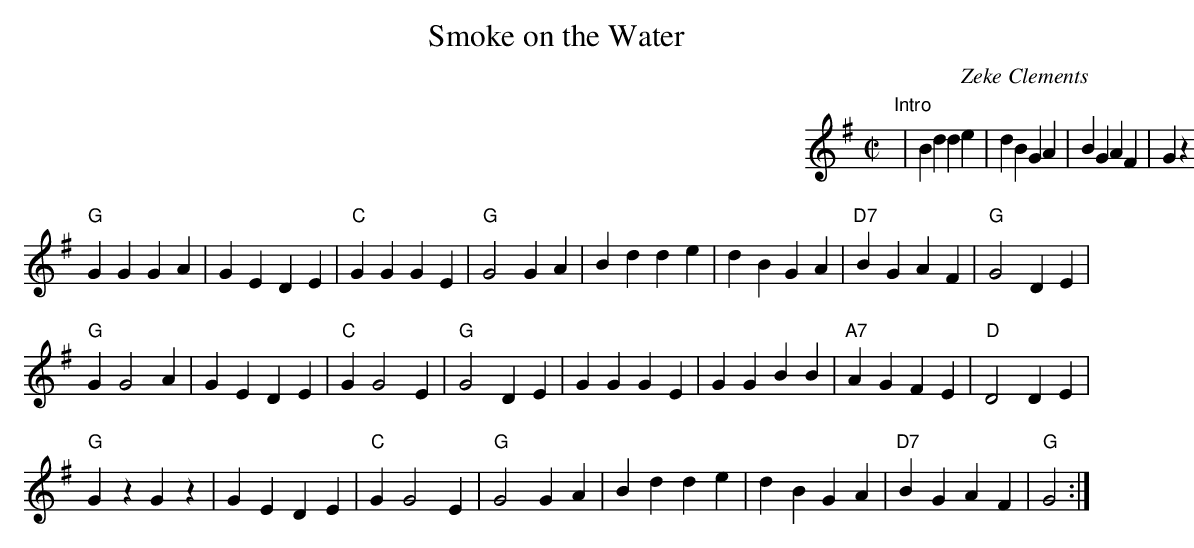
X:1
T: Smoke on the Water
C: Zeke Clements
M: C|
K: G
"Intro"|\
B2d2 d2e2| d2B2 G2A2| B2G2 A2F2| G2z2|
|: D2E2| "G"G2G2 G2A2| G2E2 D2E2| "C"G2G2 G2E2| "G"G4 D2E2| \
         G2G2 G2E2| G2G2 B2B2| "A7"A2G2 F2E2| "D7"D4 D2E2|
      "G"G2G2 G2A2| G2E2 D2E2| "C"G2G2 G2E2| "G"G4 G2A2| \
         B2d2 d2e2| d2B2 G2A2| "D7"B2G2 A2F2| "G"G4 D2E2|
      "G"G2 G4 A2| G2E2 D2E2| "C"G2 G4 E2| "G"G4 D2E2| \
         G2G2 G2E2| G2G2 B2B2| "A7"A2G2 F2E2| "D"D4 D2E2|
      "G"G2z2 G2z2| G2E2 D2E2| "C"G2 G4 E2| "G"G4 G2A2| \
         B2d2 d2e2| d2B2 G2A2| "D7"B2G2 A2F2| "G"G4 :|
